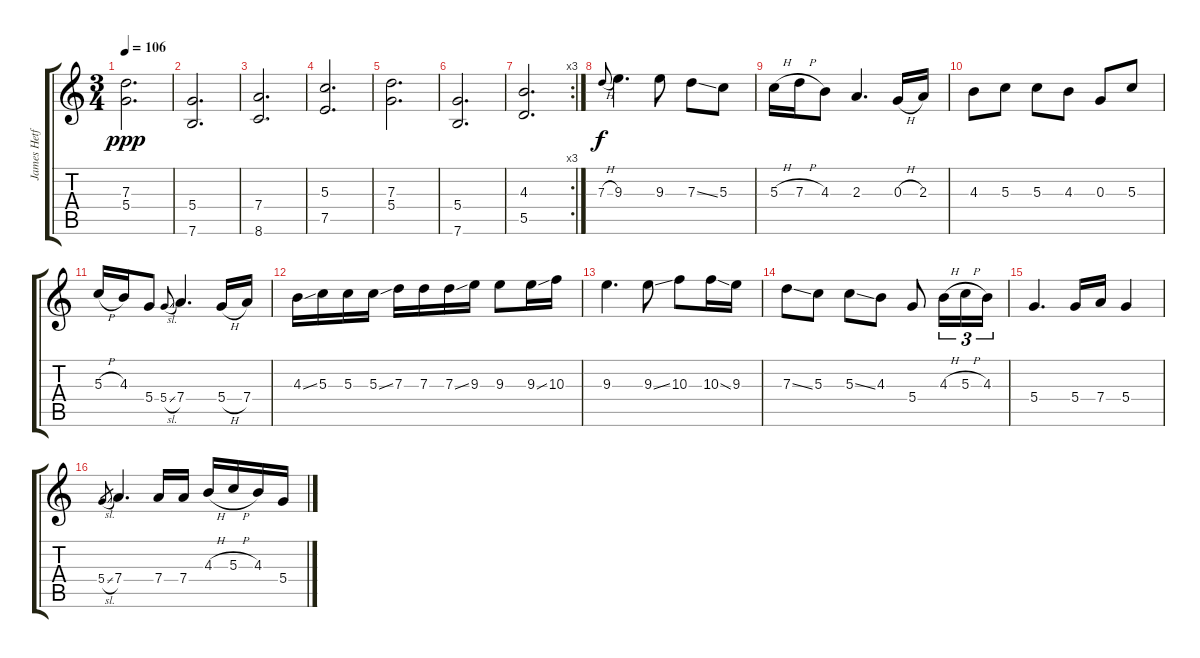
\track ("James Hetfield" "James Hetf") {instrument distortionguitar}
\staff {score tabs}
\tuning (E4 B3 G3 D3 A2 E2) {hide}
\ts (3 4)
\tempo 106
\clef g2
\ks c
(7.3 5.4).2{d dy ppp} |
(5.4 7.6).2{d} |
(7.4 8.6).2{d} |
(5.3 7.5).2{d} |
(7.3 5.4).2{d} |
(5.4 7.6).2{d} |
\rc 3
(4.3 5.5).2{d} |
7.3{h}.8{gr onbeat dy f} 9.3.4{d volume 15 balance 11 instrument distortionguitar} 9.3.8 7.3{ss}.8 5.3.8 |
5.3{h}.16 7.3{h}.16 4.3.8 2.3.4{d} 0.3{h}.16 2.3.16 |
4.3.8 5.3.8 5.3.8 4.3.8 0.3.8 5.3.8 |
5.3{h}.16 4.3.16 5.4.8 5.4{sl}.8{gr onbeat} 7.4.4{d} 5.4{h}.16 7.4.16 |
4.3{ss}.16 5.3.16 5.3.16 5.3{ss}.16 7.3.16 7.3.16 7.3{ss}.16 9.3.16 9.3.8 9.3{ss}.16 10.3.16 |
9.3.4{d} 9.3{ss}.8 10.3.8 10.3{ss}.16 9.3.16 |
7.3{ss}.8 5.3.8 5.3{ss}.8 4.3.8 5.4.8 4.3{h}.16{tu (3 2)} 5.3{h}.16{tu (3 2)} 4.3.16{tu (3 2)} |
5.4.4{d} 5.4.16 7.4.16 5.4.4 |
5.4{sl}.8{gr} 7.4.4{d} 7.4.16 7.4.16 4.3{h}.16 5.3{h}.16 4.3.16 5.4.16
